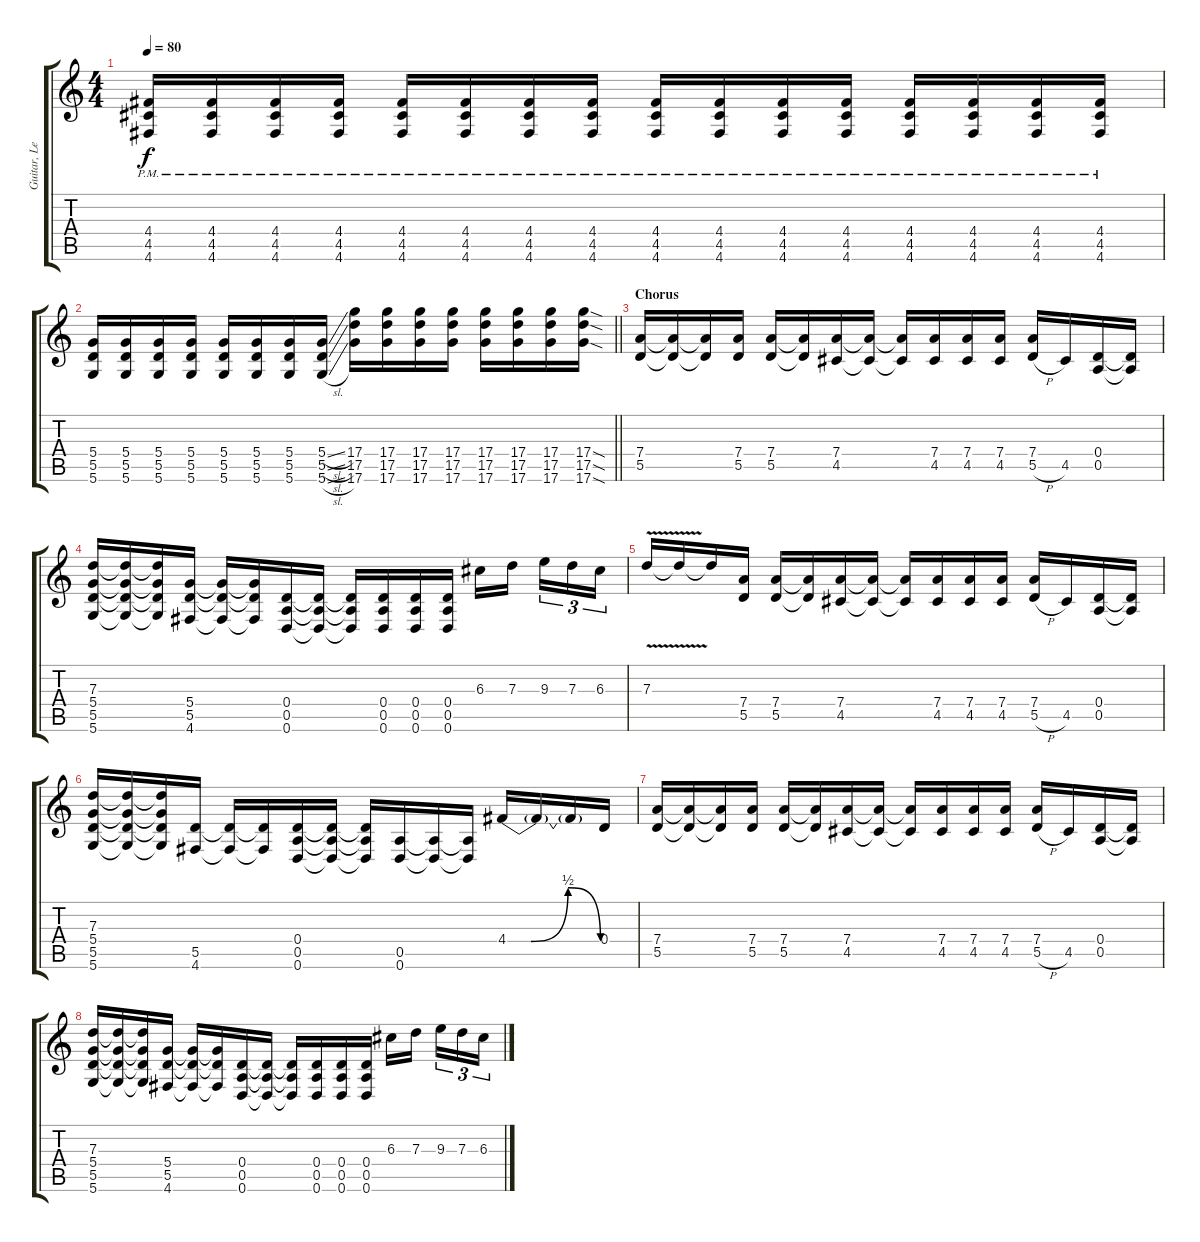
\track ("Guitar, Lead" "Guitar, Le") {instrument acousticguitarsteel}
\staff {score tabs}
\tuning (E4 B3 G3 D3 A2 D2) {hide}
\ts (4 4)
\tempo 80
\clef g2
\ks c
(4.4{pm} 4.5{pm} 4.6{pm}).16{dy f} (4.4{pm} 4.5{pm} 4.6{pm}).16 (4.4{pm} 4.5{pm} 4.6{pm}).16 (4.4{pm} 4.5{pm} 4.6{pm}).16 (4.4{pm} 4.5{pm} 4.6{pm}).16 (4.4{pm} 4.5{pm} 4.6{pm}).16 (4.4{pm} 4.5{pm} 4.6{pm}).16 (4.4{pm} 4.5{pm} 4.6{pm}).16 (4.4{pm} 4.5{pm} 4.6{pm}).16 (4.4{pm} 4.5{pm} 4.6{pm}).16 (4.4{pm} 4.5{pm} 4.6{pm}).16 (4.4{pm} 4.5{pm} 4.6{pm}).16 (4.4{pm} 4.5{pm} 4.6{pm}).16 (4.4{pm} 4.5{pm} 4.6{pm}).16 (4.4{pm} 4.5{pm} 4.6{pm}).16 (4.4{pm} 4.5{pm} 4.6{pm}).16 |
\barLineRight lightlight
(5.4 5.5 5.6).16 (5.4 5.5 5.6).16 (5.4 5.5 5.6).16 (5.4 5.5 5.6).16 (5.4 5.5 5.6).16 (5.4 5.5 5.6).16 (5.4 5.5 5.6).16 (5.4{sl} 5.5{sl} 5.6{sl}).16 (17.4 17.5 17.6).16 (17.4 17.5 17.6).16 (17.4 17.5 17.6).16 (17.4 17.5 17.6).16 (17.4 17.5 17.6).16 (17.4 17.5 17.6).16 (17.4 17.5 17.6).16 (17.4{sod} 17.5{sod} 17.6{sod}).16 |
\section ("" "Chorus")
(7.4 5.5).16 (7.4{t} 5.5{t}).16 (7.4{t} 5.5{t}).16 (7.4 5.5).16 (7.4 5.5).16 (7.4{t} 5.5{t}).16 (7.4 4.5).16 (7.4{t} 4.5{t}).16 (7.4{t} 4.5{t}).16 (7.4 4.5).16 (7.4 4.5).16 (7.4 4.5).16 (7.4 5.5{h}).16 4.5.16 (0.4 0.5).16 (0.4{t} 0.5{t}).16 |
(7.3 5.4 5.5 5.6).16 (7.3{t} 5.4{t} 5.5{t} 5.6{t}).16 (7.3{t} 5.4{t} 5.5{t} 5.6{t}).16 (5.4 5.5 4.6).16 (5.4{t} 5.5{t} 4.6{t}).16 (5.4{t} 5.5{t} 4.6{t}).16 (0.4 0.5 0.6).16 (0.4{t} 0.5{t} 0.6{t}).16 (0.4{t} 0.5{t} 0.6{t}).16 (0.4 0.5 0.6).16 (0.4 0.5 0.6).16 (0.4 0.5 0.6).16 6.3.16 7.3.16{beam splitsecondary} 9.3.16{tu (3 2)} 7.3.16{tu (3 2)} 6.3.16{tu (3 2)} |
7.3{v}.16 7.3{t}.16 7.3{t}.16 (7.4 5.5).16 (7.4 5.5).16 (7.4{t} 5.5{t}).16 (7.4 4.5).16 (7.4{t} 4.5{t}).16 (7.4{t} 4.5{t}).16 (7.4 4.5).16 (7.4 4.5).16 (7.4 4.5).16 (7.4 5.5{h}).16 4.5.16 (0.4 0.5).16 (0.4{t} 0.5{t}).16 |
(7.3 5.4 5.5 5.6).16 (7.3{t} 5.4{t} 5.5{t} 5.6{t}).16 (7.3{t} 5.4{t} 5.5{t} 5.6{t}).16 (5.5 4.6).16 (5.5{t} 4.6{t}).16 (5.5{t} 4.6{t}).16 (0.4 0.5 0.6).16 (0.4{t} 0.5{t} 0.6{t}).16 (0.4{t} 0.5{t} 0.6{t}).16 (0.5 0.6).16 (0.5{t} 0.6{t}).16 (0.5{t} 0.6{t}).16 4.4{be (custom 0 0 8 0 15 0 39 2 60 0)}.16 4.4{t}.16 4.4{t}.16 0.4.16 |
(7.4 5.5).16 (7.4{t} 5.5{t}).16 (7.4{t} 5.5{t}).16 (7.4 5.5).16 (7.4 5.5).16 (7.4{t} 5.5{t}).16 (7.4 4.5).16 (7.4{t} 4.5{t}).16 (7.4{t} 4.5{t}).16 (7.4 4.5).16 (7.4 4.5).16 (7.4 4.5).16 (7.4 5.5{h}).16 4.5.16 (0.4 0.5).16 (0.4{t} 0.5{t}).16 |
(7.3 5.4 5.5 5.6).16 (7.3{t} 5.4{t} 5.5{t} 5.6{t}).16 (7.3{t} 5.4{t} 5.5{t} 5.6{t}).16 (5.4 5.5 4.6).16 (5.4{t} 5.5{t} 4.6{t}).16 (5.4{t} 5.5{t} 4.6{t}).16 (0.4 0.5 0.6).16 (0.4{t} 0.5{t} 0.6{t}).16 (0.4{t} 0.5{t} 0.6{t}).16 (0.4 0.5 0.6).16 (0.4 0.5 0.6).16 (0.4 0.5 0.6).16 6.3.16 7.3.16{beam splitsecondary} 9.3.16{tu (3 2)} 7.3.16{tu (3 2)} 6.3.16{tu (3 2)}
